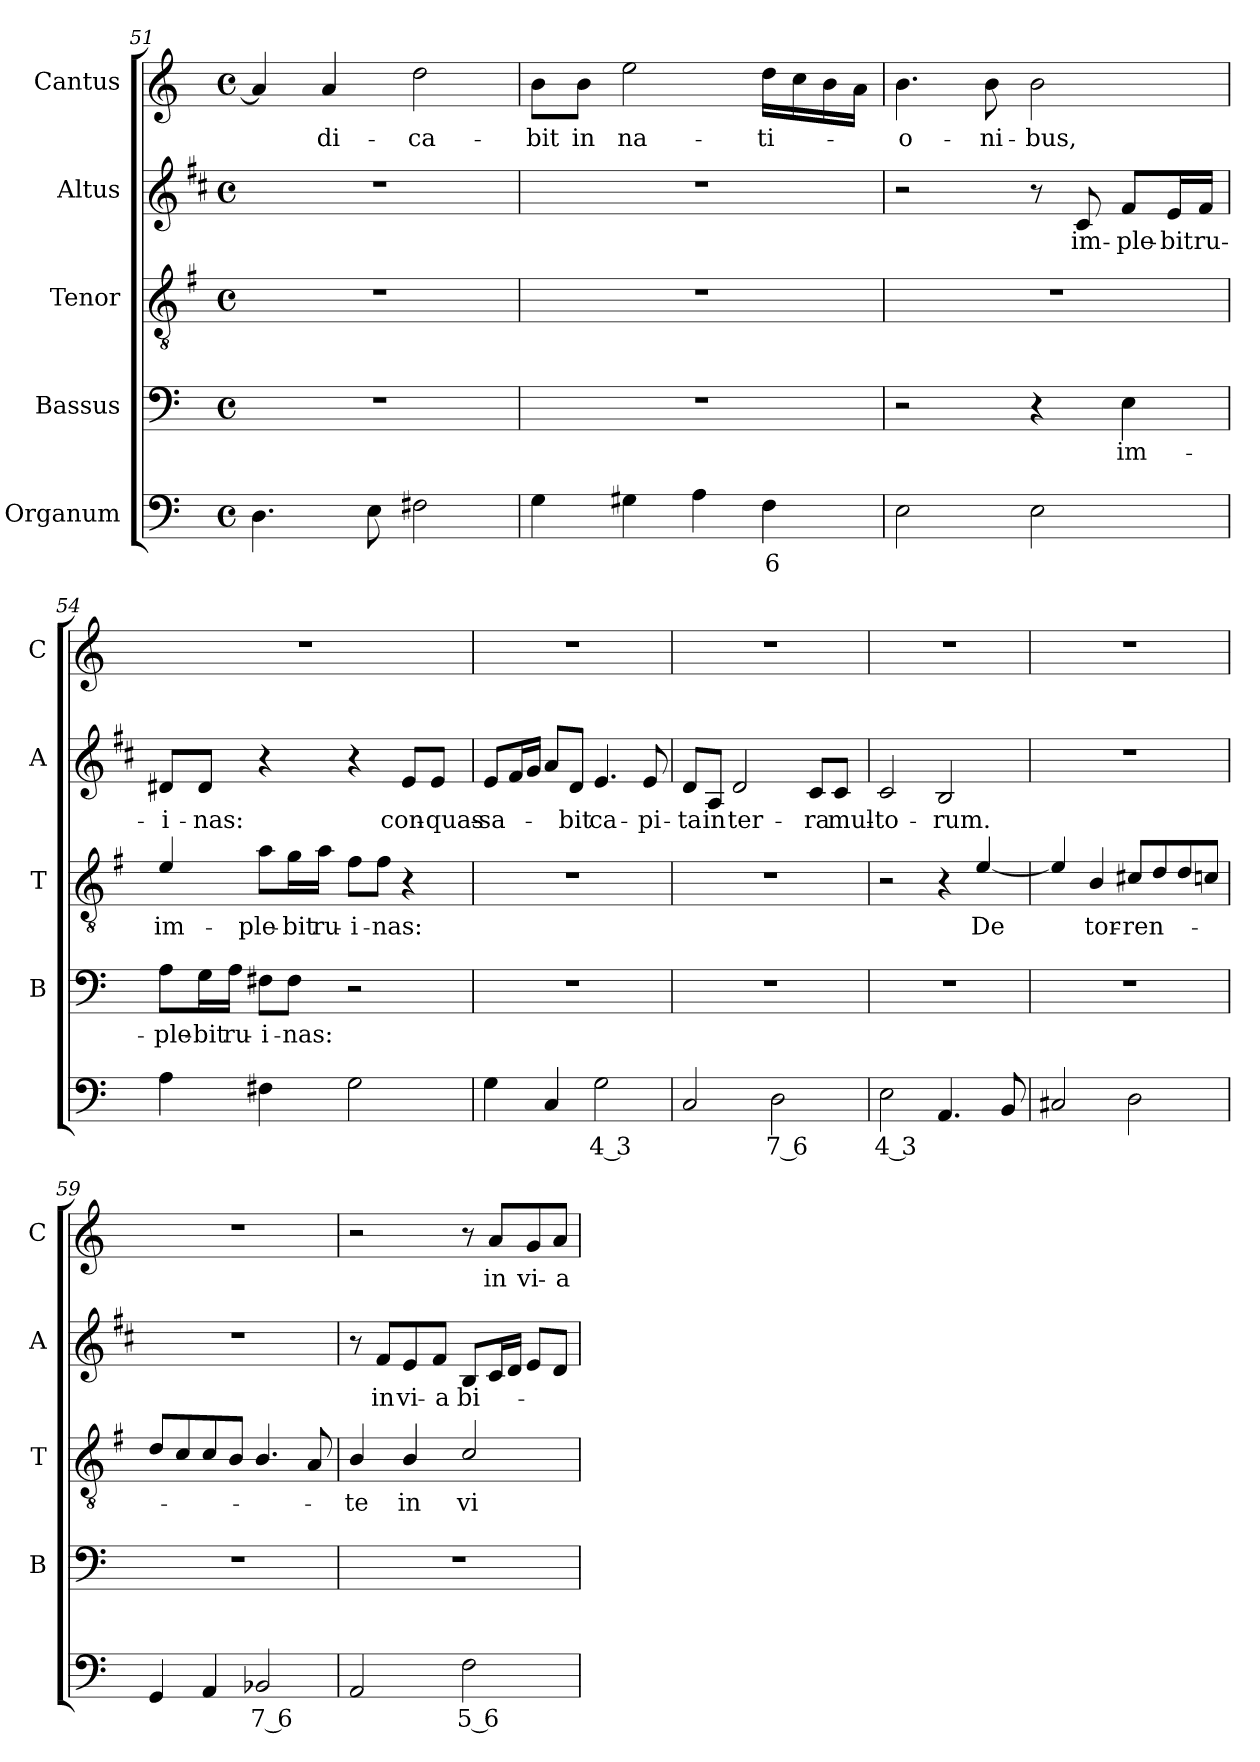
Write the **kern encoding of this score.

**kern	**text	**kern	**text	**kern	**text	**kern	**text	**kern	**text
*part5	*part5	*part4	*part4	*part3	*part3	*part2	*part2	*part1	*part1
*staff5	*staff5	*staff4	*staff4	*staff3	*staff3	*staff2	*staff2	*staff1	*staff1
*I"Organum	*	*I"Bassus	*	*I"Tenor	*	*I"Altus	*	*I"Cantus	*
*	*	*I'B	*	*I'T	*	*I'A	*	*I'C	*
!!LO:LB:g=z
*clefF4	*	*clefF4	*	*clefGv2	*	*clefG2	*	*clefG2	*
*	*	*	*	*ITrd4c7	*	*ITrd1c2	*	*	*
*k[]	*	*k[]	*	*k[]	*	*k[]	*	*k[]	*
*C:	*	*C:	*	*C:	*	*C:	*	*C:	*
*M4/4	*	*M4/4	*	*M4/4	*	*M4/4	*	*M4/4	*
*met(c)	*	*met(c)	*	*met(c)	*	*met(c)	*	*met(c)	*
=51	=51	=51	=51	=51	=51	=51	=51	=51	=51
4.D\	.	1r	.	1r	.	1r	.	4a/]	.
!	!	!	!	!	!	!	!	!	!LO:LY:b
.	.	.	.	.	.	.	.	4a/	-di-
8E\	.	.	.	.	.	.	.	.	.
!	!	!	!	!	!	!	!	!	!LO:LY:b
2F#X\	.	.	.	.	.	.	.	2dd\	-ca-
=52	=52	=52	=52	=52	=52	=52	=52	=52	=52
!	!	!	!	!	!	!	!	!	!LO:LY:b
4G\	.	1r	.	1r	.	1r	.	8b\L	-bit
!	!	!	!	!	!	!	!	!	!LO:LY:b
.	.	.	.	.	.	.	.	8b\J	in
!	!	!	!	!	!	!	!	!	!LO:LY:b
4G#X\	.	.	.	.	.	.	.	2ee\	na-
4A\	.	.	.	.	.	.	.	.	.
!	!LO:LY:b	!	!	!	!	!	!	!	!LO:LY:b
4F\	6	.	.	.	.	.	.	16dd\LL	-ti-
.	.	.	.	.	.	.	.	16cc\	.
.	.	.	.	.	.	.	.	16b\	.
.	.	.	.	.	.	.	.	16a\JJ	.
=53	=53	=53	=53	=53	=53	=53	=53	=53	=53
!	!	!	!	!	!	!	!	!	!LO:LY:b
2E\	.	2r	.	1r	.	2r	.	4.b\	-o-
!	!	!	!	!	!	!	!	!	!LO:LY:b
.	.	.	.	.	.	.	.	8b\	-ni-
!	!	!	!	!	!	!	!	!	!LO:LY:b
2E\	.	4r	.	.	.	8r	.	2b\	-bus,
!	!	!	!	!	!	!	!LO:LY:b	!	!
.	.	.	.	.	.	8B/	im-	.	.
!	!	!	!LO:LY:b	!	!	!	!LO:LY:b	!	!
.	.	4E\	im-	.	.	8e/L	-ple-	.	.
!	!	!	!	!	!	!	!LO:LY:b	!	!
.	.	.	.	.	.	16d/L	-bit	.	.
!	!	!	!	!	!	!	!LO:LY:b	!	!
.	.	.	.	.	.	16e/JJ	ru-	.	.
=54	=54	=54	=54	=54	=54	=54	=54	=54	=54
!	!	!	!LO:LY:b	!	!LO:LY:b	!	!LO:LY:b	!	!
4A\	.	8A\L	-ple-	4A/	im-	8c#X/L	-i-	1r	.
!	!	!	!LO:LY:b	!	!	!	!LO:LY:b	!	!
.	.	16G\L	-bit	.	.	8c#/J	-nas:	.	.
!	!	!	!LO:LY:b	!	!	!	!	!	!
.	.	16A\JJ	ru-	.	.	.	.	.	.
!	!	!	!LO:LY:b	!	!LO:LY:b	!	!	!	!
4F#X\	.	8F#X\L	-i-	8d\L	-ple-	4r	.	.	.
!	!	!	!LO:LY:b	!	!LO:LY:b	!	!	!	!
.	.	8F#\J	-nas:	16c\L	-bit	.	.	.	.
!	!	!	!	!	!LO:LY:b	!	!	!	!
.	.	.	.	16d\JJ	ru-	.	.	.	.
!	!	!	!	!	!LO:LY:b	!	!	!	!
2G\	.	2r	.	8B\L	-i-	4r	.	.	.
!	!	!	!	!	!LO:LY:b	!	!	!	!
.	.	.	.	8B\J	-nas:	.	.	.	.
!	!	!	!	!	!	!	!LO:LY:b	!	!
.	.	.	.	4r	.	8d/L	con-	.	.
!	!	!	!	!	!	!	!LO:LY:b	!	!
.	.	.	.	.	.	8d/J	-quas-	.	.
=55	=55	=55	=55	=55	=55	=55	=55	=55	=55
!	!	!	!	!	!	!	!LO:LY:b	!	!
4G\	.	1r	.	1r	.	8d/L	-sa-	1r	.
.	.	.	.	.	.	16e/L	.	.	.
.	.	.	.	.	.	16f/JJ	.	.	.
4C/	.	.	.	.	.	8g/L	.	.	.
!	!	!	!	!	!	!	!LO:LY:b	!	!
.	.	.	.	.	.	8c/J	-bit	.	.
!	!LO:LY:b	!	!	!	!	!	!LO:LY:b	!	!
2G\	4 3	.	.	.	.	4.d/	ca-	.	.
!	!	!	!	!	!	!	!LO:LY:b	!	!
.	.	.	.	.	.	8d/	-pi-	.	.
!!LO:PB:g=z
=56	=56	=56	=56	=56	=56	=56	=56	=56	=56
!	!	!	!	!	!	!	!LO:LY:b	!	!
2C/	.	1r	.	1r	.	8c/L	-ta	1r	.
!	!	!	!	!	!	!	!LO:LY:b	!	!
.	.	.	.	.	.	8G/J	in	.	.
!	!	!	!	!	!	!	!LO:LY:b	!	!
.	.	.	.	.	.	2c/	ter-	.	.
!	!LO:LY:b	!	!	!	!	!	!	!	!
2D\	7 6	.	.	.	.	.	.	.	.
!	!	!	!	!	!	!	!LO:LY:b	!	!
.	.	.	.	.	.	8B/L	-ra	.	.
!	!	!	!	!	!	!	!LO:LY:b	!	!
.	.	.	.	.	.	8B/J	mul-	.	.
=57	=57	=57	=57	=57	=57	=57	=57	=57	=57
!	!LO:LY:b	!	!	!	!	!	!LO:LY:b	!	!
2E\	4 3	1r	.	2r	.	2B/	-to-	1r	.
!	!	!	!	!	!	!	!LO:LY:b	!	!
4.AA/	.	.	.	4r	.	2A/	-rum.	.	.
!	!	!	!	!	!LO:LY:b	!	!	!	!
.	.	.	.	[4A/	De	.	.	.	.
8BB/	.	.	.	.	.	.	.	.	.
=58	=58	=58	=58	=58	=58	=58	=58	=58	=58
2C#X/	.	1r	.	4A/]	.	1r	.	1r	.
!	!	!	!	!	!LO:LY:b	!	!	!	!
.	.	.	.	4E/	tor-	.	.	.	.
!	!	!	!	!	!LO:LY:b	!	!	!	!
2D\	.	.	.	8F#X/L	-ren-	.	.	.	.
.	.	.	.	8G/	.	.	.	.	.
.	.	.	.	8G/	.	.	.	.	.
.	.	.	.	8Fn/J	.	.	.	.	.
=59	=59	=59	=59	=59	=59	=59	=59	=59	=59
4GG/	.	1r	.	8G/L	.	1r	.	1r	.
.	.	.	.	8F/	.	.	.	.	.
4AA/	.	.	.	8F/	.	.	.	.	.
.	.	.	.	8E/J	.	.	.	.	.
!	!LO:LY:b	!	!	!	!	!	!	!	!
2BB-X/	7 6	.	.	4.E/	.	.	.	.	.
.	.	.	.	8D/	.	.	.	.	.
=60	=60	=60	=60	=60	=60	=60	=60	=60	=60
!	!	!	!	!	!LO:LY:b	!	!	!	!
2AA/	.	1r	.	4E/	-te	8r	.	2r	.
!	!	!	!	!	!	!	!LO:LY:b	!	!
.	.	.	.	.	.	8e/L	in	.	.
!	!	!	!	!	!LO:LY:b	!	!LO:LY:b	!	!
.	.	.	.	4E/	in	8d/	vi-	.	.
!	!	!	!	!	!	!	!LO:LY:b	!	!
.	.	.	.	.	.	8e/J	-a	.	.
!	!LO:LY:b	!	!	!	!LO:LY:b	!	!LO:LY:b	!	!
2F\	5 6	.	.	2F/	vi-	8A/L	bi-	8r	.
!	!	!	!	!	!	!	!	!	!LO:LY:b
.	.	.	.	.	.	16B/L	.	8a/L	in
.	.	.	.	.	.	16c/JJ	.	.	.
!	!	!	!	!	!	!	!	!	!LO:LY:b
.	.	.	.	.	.	8d/L	.	8g/	vi-
!	!	!	!	!	!	!	!	!	!LO:LY:b
.	.	.	.	.	.	8c/J	.	8a/J	-a
=	=	=	=	=	=	=	=	=	=
*-	*-	*-	*-	*-	*-	*-	*-	*-	*-
